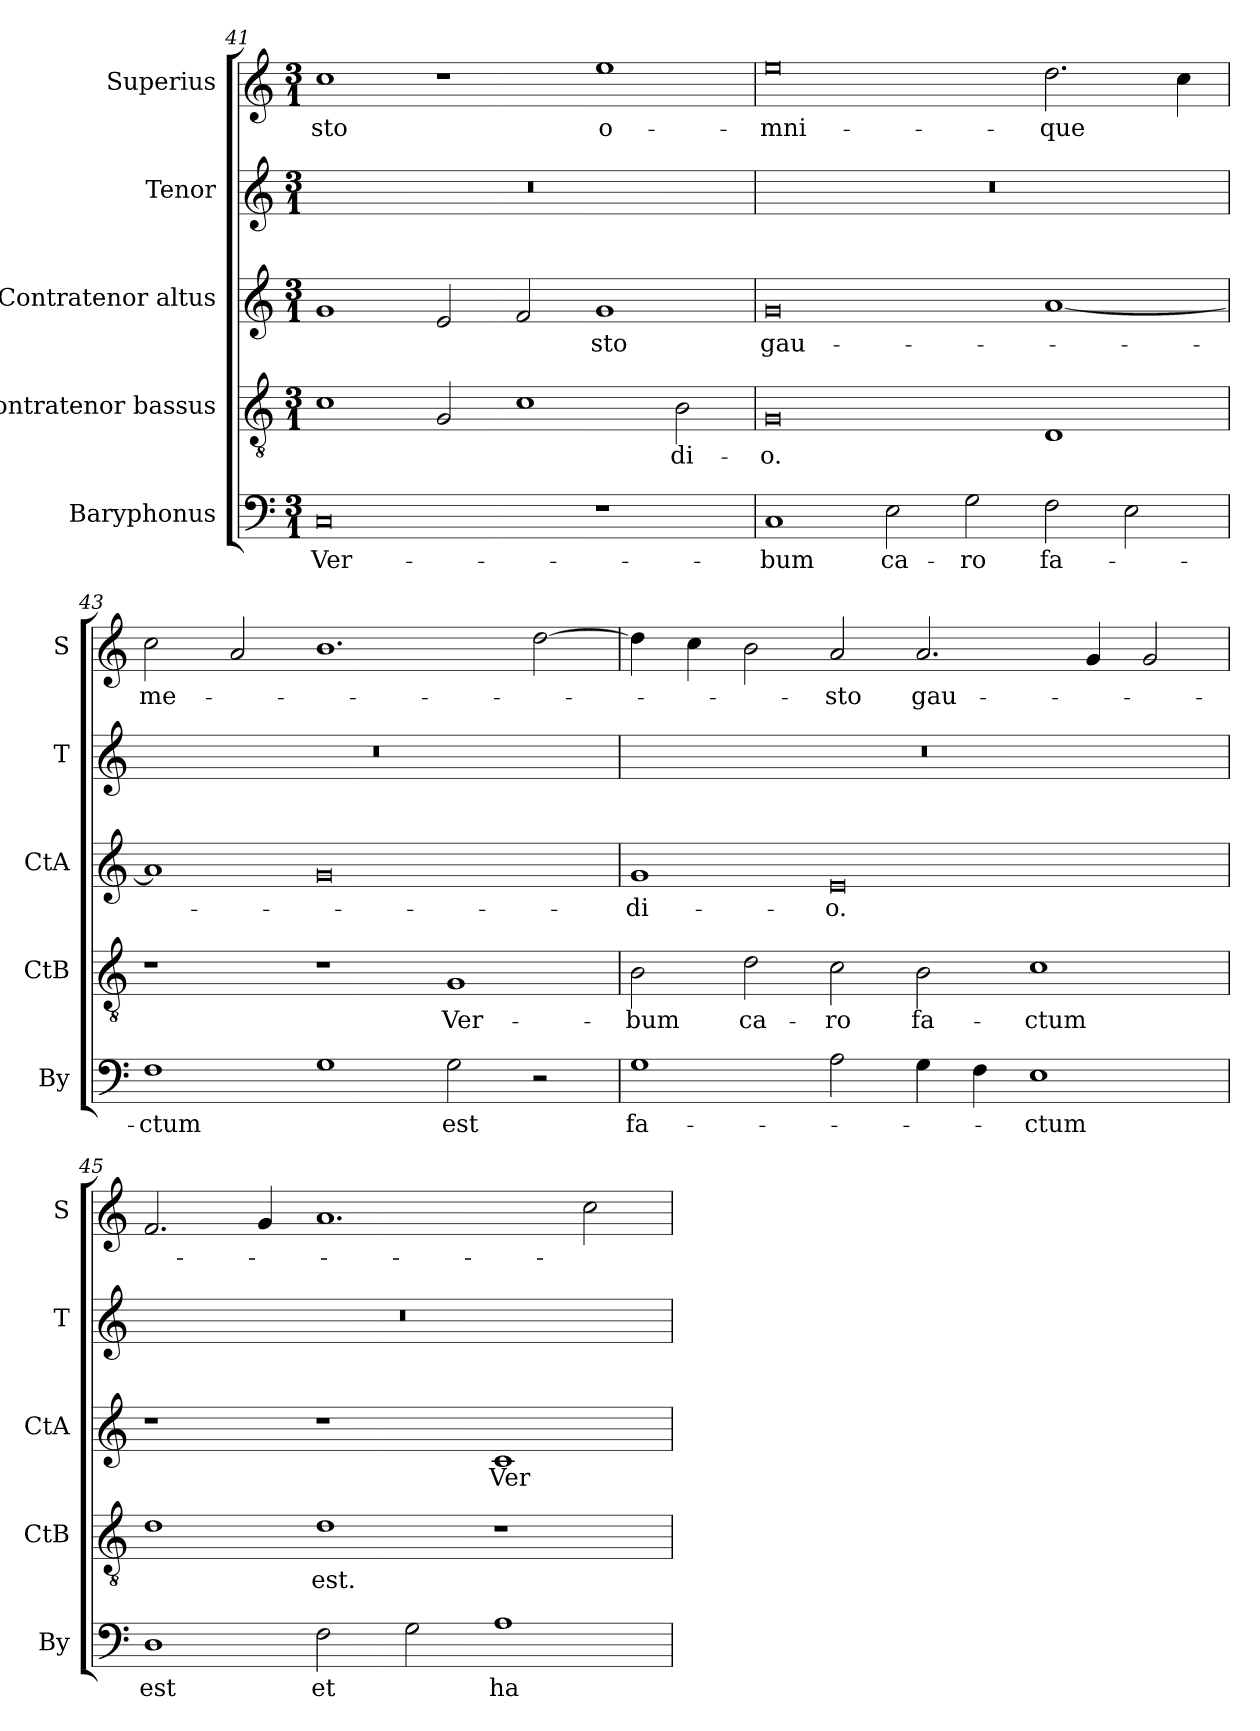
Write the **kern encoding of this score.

**kern	**text	**kern	**text	**kern	**text	**kern	**kern	**text
*part5	*part5	*part4	*part4	*part3	*part3	*part2	*part1	*part1
*staff5	*staff5	*staff4	*staff4	*staff3	*staff3	*staff2	*staff1	*staff1
*I"Baryphonus	*	*I"Contratenor bassus	*	*I"Contratenor altus	*	*I"Tenor	*I"Superius	*
*I'By	*	*I'CtB	*	*I'CtA	*	*I'T	*I'S	*
*clefF4	*	*clefGv2	*	*clefG2	*	*clefG2	*clefG2	*
*k[]	*	*k[]	*	*k[]	*	*k[]	*k[]	*
*M3/1	*	*M3/1	*	*M3/1	*	*M3/1	*M3/1	*
=41	=41	=41	=41	=41	=41	=41	=41	=41
0C	Ver-	1c	.	1g	.	0.r	1cc	-sto
.	.	2G/	.	2e/	.	.	1r	.
.	.	1c	.	2f/	.	.	.	.
1r	.	.	.	1g	-sto	.	1ee	o-
.	.	2B\	-di-	.	.	.	.	.
=42	=42	=42	=42	=42	=42	=42	=42	=42
1C	-bum	0G	-o.	0g	gau-	0.r	0ee	-mni-
2E\	ca-	.	.	.	.	.	.	.
2G\	-ro	.	.	.	.	.	.	.
2F\	fa-	1D	.	[1a	.	.	2.dd\	-que
2E\	.	.	.	.	.	.	.	.
.	.	.	.	.	.	.	4cc\	.
=43	=43	=43	=43	=43	=43	=43	=43	=43
1F	-ctum	1r	.	1a]	.	0.r	2cc\	me-
.	.	.	.	.	.	.	2a/	.
1G	.	1r	.	0g	.	.	1.b	.
2G\	est	1G	Ver-	.	.	.	.	.
2r	.	.	.	.	.	.	[2dd\	.
=44	=44	=44	=44	=44	=44	=44	=44	=44
1G	fa-	2B\	-bum	1g	-di-	0.r	4dd\]	.
.	.	.	.	.	.	.	4cc\	.
.	.	2d\	ca-	.	.	.	2b\	.
2A\	.	2c\	-ro	0e	-o.	.	2a/	-sto
4G\	.	2B\	fa-	.	.	.	2.a/	gau-
4F\	.	.	.	.	.	.	.	.
1E	-ctum	1c	-ctum	.	.	.	.	.
.	.	.	.	.	.	.	4g/	.
.	.	.	.	.	.	.	2g/	.
=45	=45	=45	=45	=45	=45	=45	=45	=45
1D	est	1d	.	1r	.	0.r	2.f/	.
.	.	.	.	.	.	.	4g/	.
2F\	et	1d	est.	1r	.	.	1.a	.
2G\	.	.	.	.	.	.	.	.
1A	ha-	1r	.	1c	Ver-	.	.	.
.	.	.	.	.	.	.	2cc\	.
=	=	=	=	=	=	=	=	=
*-	*-	*-	*-	*-	*-	*-	*-	*-
